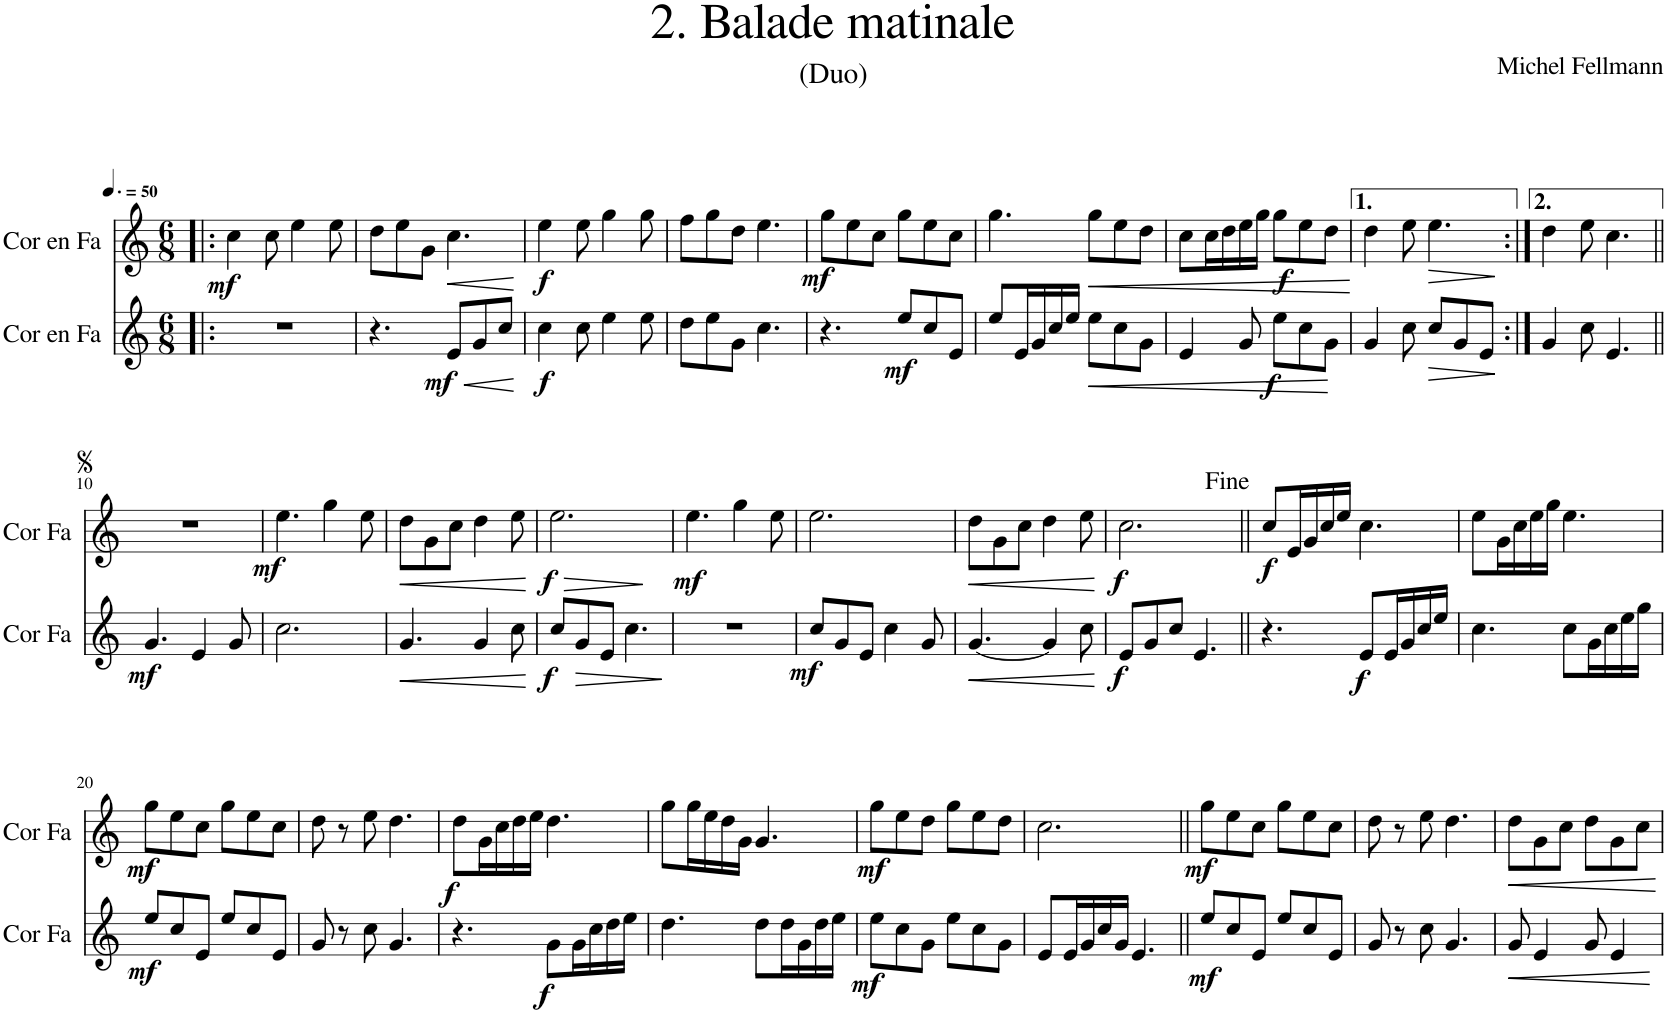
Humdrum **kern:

**kern	**dynam	**kern	**dynam
*part2	*part2	*part1	*part1
*staff2	*staff2	*staff1	*staff1
*I"Cor en Fa	*	*I"Cor en Fa	*
*I'Cor Fa	*	*I'Cor Fa	*
*clefG2	*	*clefG2	*
*Trd4c7	*	*Trd4c7	*
*k[]	*	*k[]	*
*M6/8	*	*M6/8	*
*MM75	*	*MM75	*
=1!|:	=1!|:	=1!|:	=1!|:
!	!	!	!LO:DY:b
2.r	.	4cc\	mf
.	.	8cc\	.
.	.	4ee\	.
.	.	8ee\	.
=2	=2	=2	=2
4.r	.	8dd\L	.
.	.	8ee\	.
.	.	8g\J	.
!	!LO:HP:b	!	!LO:HP:b
!	!LO:DY:n=1:b	!	!
8e/L	< mf	4.cc\	<
8g/	.	.	.
8cc/J	.	.	.
.	[	.	[
=3	=3	=3	=3
!	!LO:DY:b	!	!LO:DY:b
4cc\	f	4ee\	f
8cc\	.	8ee\	.
4ee\	.	4gg\	.
8ee\	.	8gg\	.
=4	=4	=4	=4
8dd\L	.	8ff\L	.
8ee\	.	8gg\	.
8g\J	.	8dd\J	.
4.cc\	.	4.ee\	.
=5	=5	=5	=5
!	!	!	!LO:DY:b
4.r	.	8gg\L	mf
.	.	8ee\	.
.	.	8cc\J	.
!	!LO:DY:b	!	!
8ee/L	mf	8gg\L	.
8cc/	.	8ee\	.
8e/J	.	8cc\J	.
=6	=6	=6	=6
8ee/L	.	4.gg\	.
16e/L	.	.	.
16g/	.	.	.
16cc/	.	.	.
16ee/JJ	.	.	.
!	!LO:HP:b	!	!LO:HP:b
8ee\L	<	8gg\L	<
8cc\	.	8ee\	.
8g\J	.	8dd\J	.
.	[	.	[
=7	=7	=7	=7
4e/	.	8cc\L	.
.	.	16cc\L	.
.	.	16dd\	.
8g/	.	16ee\	.
.	.	16gg\JJ	.
!	!LO:DY:b	!	!LO:DY:b
8ee\L	f	8gg\L	f
8cc\	.	8ee\	.
8g\J	.	8dd\J	.
=8	=8	=8	=8
4g/	.	4dd\	.
8cc\	.	8ee\	.
!	!LO:HP:b	!	!LO:HP:b
8cc/L	>	4.ee\	>
8g/	.	.	.
8e/J	.	.	.
.	]	.	]
=9:|!	=9:|!	=9:|!	=9:|!
4g/	.	4dd\	.
8cc\	.	8ee\	.
4.e/	.	4.cc\	.
!!LO:LB:g=z
=10||	=10||	=10||	=10||
!	!LO:DY:b	!	!
4.g/	mf	2.r	.
4e/	.	.	.
8g/	.	.	.
=11	=11	=11	=11
!	!	!	!LO:DY:b
2.cc\	.	4.ee\	mf
.	.	4gg\	.
.	.	8ee\	.
=12	=12	=12	=12
!	!LO:HP:b	!	!LO:HP:b
4.g/	<	8dd\L	<
.	.	8g\	.
.	.	8cc\J	.
4g/	.	4dd\	.
8cc\	.	8ee\	.
.	[	.	[
=13	=13	=13	=13
!	!LO:DY:b	!	!LO:HP:b
!	!	!	!LO:DY:n=1:b
8cc/L	f	2.ee\	> f
!	!LO:HP:b	!	!
8g/	>	.	.
8e/J	.	.	.
4.cc\	.	.	.
.	]	.	]
=14	=14	=14	=14
!	!	!	!LO:DY:b
2.r	.	4.ee\	mf
.	.	4gg\	.
.	.	8ee\	.
=15	=15	=15	=15
!	!LO:DY:b	!	!
8cc/L	mf	2.ee\	.
8g/	.	.	.
8e/J	.	.	.
4cc\	.	.	.
8g/	.	.	.
=16	=16	=16	=16
!	!LO:HP:b	!	!LO:HP:b
[4.g/	<	8dd\L	<
.	.	8g\	.
.	.	8cc\J	.
4g/]	.	4dd\	.
8cc\	.	8ee\	.
.	[	.	[
=17	=17	=17	=17
!	!LO:DY:b	!	!LO:DY:b
8e/L	f	2.cc\	f
8g/	.	.	.
8cc/J	.	.	.
4.e/	.	.	.
=18||	=18||	=18||	=18||
!	!	!	!LO:DY:b
4.r	.	8cc/L	f
.	.	16e/L	.
.	.	16g/	.
.	.	16cc/	.
.	.	16ee/JJ	.
!	!LO:DY:b	!	!
8e/L	f	4.cc\	.
16e/L	.	.	.
16g/	.	.	.
16cc/	.	.	.
16ee/JJ	.	.	.
=19	=19	=19	=19
4.cc\	.	8ee\L	.
.	.	16g\L	.
.	.	16cc\	.
.	.	16ee\	.
.	.	16gg\JJ	.
8cc\L	.	4.ee\	.
16g\L	.	.	.
16cc\	.	.	.
16ee\	.	.	.
16gg\JJ	.	.	.
!!LO:LB:g=z
=20	=20	=20	=20
!	!LO:DY:b	!	!LO:DY:b
8ee/L	mf	8gg\L	mf
8cc/	.	8ee\	.
8e/J	.	8cc\J	.
8ee/L	.	8gg\L	.
8cc/	.	8ee\	.
8e/J	.	8cc\J	.
=21	=21	=21	=21
8g/	.	8dd\	.
8r	.	8r	.
8cc\	.	8ee\	.
4.g/	.	4.dd\	.
=22	=22	=22	=22
!	!	!	!LO:DY:b
4.r	.	8dd\L	f
.	.	16g\L	.
.	.	16cc\	.
.	.	16dd\	.
.	.	16ee\JJ	.
!	!LO:DY:b	!	!
8g\L	f	4.dd\	.
16g\L	.	.	.
16cc\	.	.	.
16dd\	.	.	.
16ee\JJ	.	.	.
=23	=23	=23	=23
4.dd\	.	8gg\L	.
.	.	16gg\L	.
.	.	16ee\	.
.	.	16dd\	.
.	.	16g\JJ	.
8dd\L	.	4.g/	.
16dd\L	.	.	.
16g\	.	.	.
16dd\	.	.	.
16ee\JJ	.	.	.
=24	=24	=24	=24
!	!LO:DY:b	!	!LO:DY:b
8ee\L	mf	8gg\L	mf
8cc\	.	8ee\	.
8g\J	.	8dd\J	.
8ee\L	.	8gg\L	.
8cc\	.	8ee\	.
8g\J	.	8dd\J	.
=25	=25	=25	=25
8e/L	.	2.cc\	.
16e/L	.	.	.
16g/	.	.	.
16cc/	.	.	.
16g/JJ	.	.	.
4.e/	.	.	.
=26||	=26||	=26||	=26||
!	!LO:DY:b	!	!LO:DY:b
8ee/L	mf	8gg\L	mf
8cc/	.	8ee\	.
8e/J	.	8cc\J	.
8ee/L	.	8gg\L	.
8cc/	.	8ee\	.
8e/J	.	8cc\J	.
=27	=27	=27	=27
8g/	.	8dd\	.
8r	.	8r	.
8cc\	.	8ee\	.
4.g/	.	4.dd\	.
=28	=28	=28	=28
!	!LO:HP:b	!	!LO:HP:b
8g/	<	8dd\L	<
4e/	.	8g\	.
.	.	8cc\J	.
8g/	.	8dd\L	.
4e/	.	8g\	.
.	.	8cc\J	.
.	[	.	[
=	=	=	=
*-	*-	*-	*-
